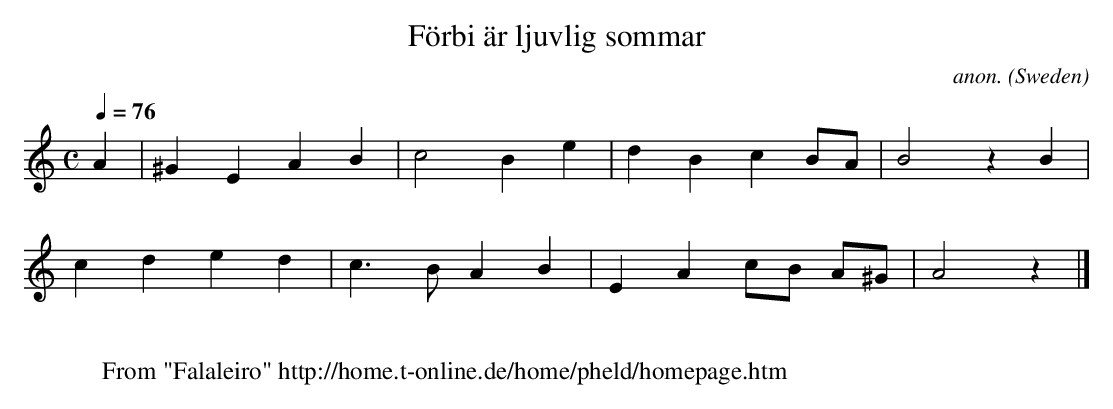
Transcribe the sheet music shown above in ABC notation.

X:1
T:F\"orbi \"ar ljuvlig sommar
M:C
L:1/4
Q:76
C:anon.
O:Sweden
K:Am
A|^GEAB|c2Be|dBcB/A/|B2 z B|
cded|c>BAB|EAc/B/ A/^G/|A2 z |]
W:
W: From "Falaleiro" http://home.t-online.de/home/pheld/homepage.htm
